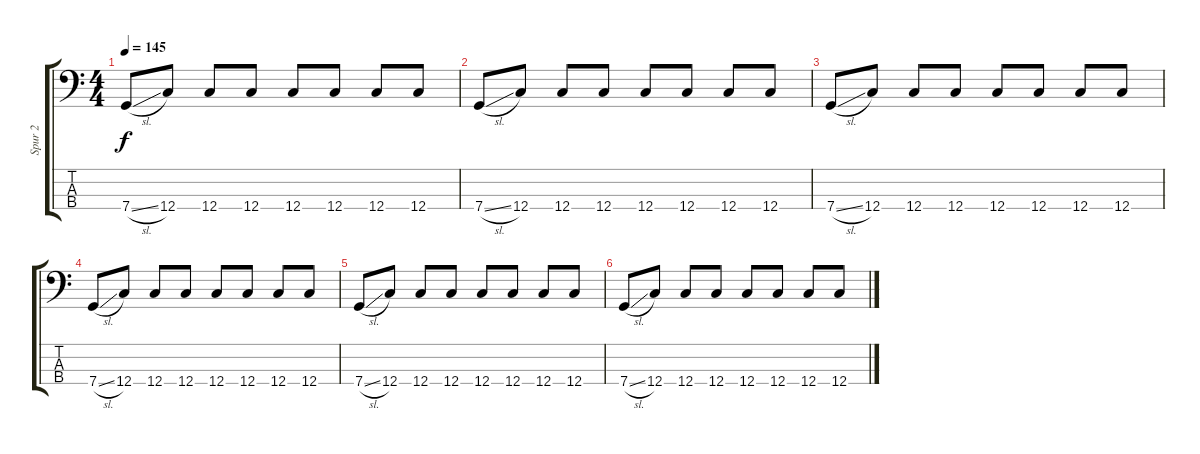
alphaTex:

\track ("Spur 2" "Spur 2") {instrument distortionguitar}
\staff {score tabs}
\tuning (F2 C2 G1 C1) {hide}
\ts (4 4)
\tempo 145
\clef f4
\ks c
7.4{sl}.8{dy f} 12.4.8 12.4.8 12.4.8 12.4.8 12.4.8 12.4.8 12.4.8 |
7.4{sl}.8 12.4.8 12.4.8 12.4.8 12.4.8 12.4.8 12.4.8 12.4.8 |
7.4{sl}.8 12.4.8 12.4.8 12.4.8 12.4.8 12.4.8 12.4.8 12.4.8 |
7.4{sl}.8 12.4.8 12.4.8 12.4.8 12.4.8 12.4.8 12.4.8 12.4.8 |
7.4{sl}.8 12.4.8 12.4.8 12.4.8 12.4.8 12.4.8 12.4.8 12.4.8 |
7.4{sl}.8 12.4.8 12.4.8 12.4.8 12.4.8 12.4.8 12.4.8 12.4.8
